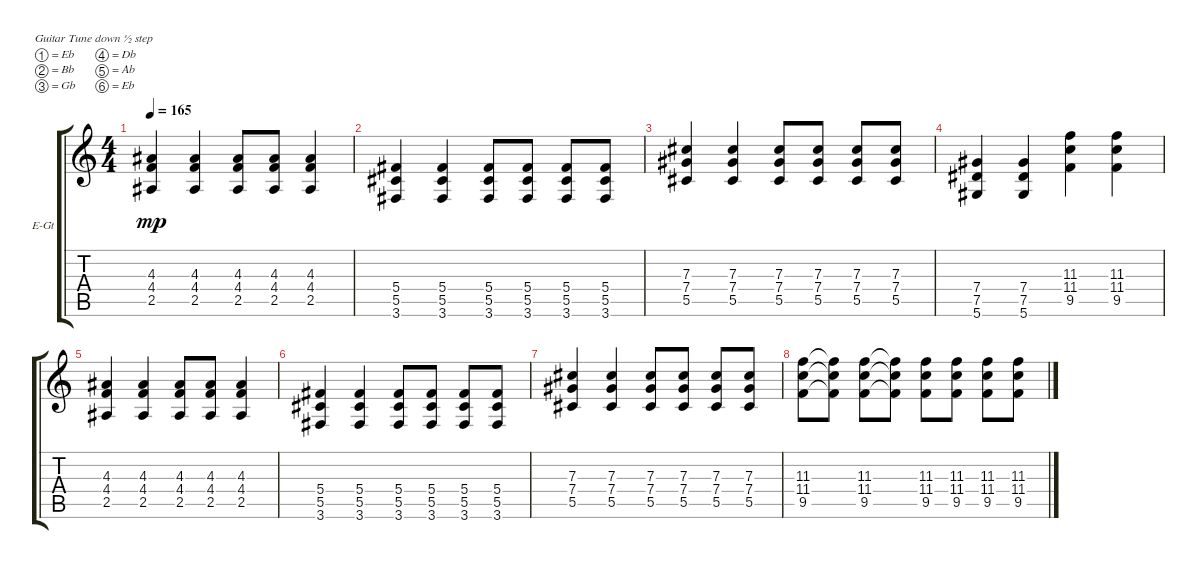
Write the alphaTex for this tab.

\defaultSystemsLayout 4
\bracketExtendMode groupsimilarinstruments
\firstSystemTrackNameOrientation horizontal
\otherSystemsTrackNameOrientation horizontal
\track ("Electric Guitar" "E-Gt") {instrument distortionguitar}
\staff {score tabs}
\tuning (Eb4 Bb3 Gb3 Db3 Ab2 Eb2)
\ts (4 4)
\tempo 165
\clef g2
\ks c
(2.5 4.4 4.3).4{dy mp instrument distortionguitar} (2.5 4.4 4.3).4 (2.5 4.4 4.3).8 (2.5 4.4 4.3).8 (2.5 4.4 4.3).4 |
(3.6 5.5 5.4).4 (3.6 5.5 5.4).4 (3.6 5.5 5.4).8 (3.6 5.5 5.4).8 (3.6 5.5 5.4).8 (3.6 5.5 5.4).8 |
(5.5 7.4 7.3).4 (5.5 7.4 7.3).4 (7.3 7.4 5.5).8 (7.3 7.4 5.5).8 (7.3 7.4 5.5).8 (7.3 7.4 5.5).8 |
(5.6 7.5 7.4).4 (5.6 7.5 7.4).4 (9.5 11.4 11.3).4 (9.5 11.3 11.4).4 |
(2.5 4.4 4.3).4 (2.5 4.4 4.3).4 (2.5 4.4 4.3).8 (2.5 4.4 4.3).8 (2.5 4.4 4.3).4 |
(3.6 5.5 5.4).4 (3.6 5.5 5.4).4 (3.6 5.5 5.4).8 (3.6 5.5 5.4).8 (3.6 5.5 5.4).8 (3.6 5.5 5.4).8 |
(5.5 7.4 7.3).4 (5.5 7.4 7.3).4 (7.3 7.4 5.5).8 (7.3 7.4 5.5).8 (7.3 7.4 5.5).8 (7.3 7.4 5.5).8 |
(9.5 11.4 11.3).8 (9.5{t} 11.4{t} 11.3{t}).8 (9.5 11.4 11.3).8 (9.5{t} 11.4{t} 11.3{t}).8 (9.5 11.4 11.3).8 (9.5 11.4 11.3).8 (9.5 11.4 11.3).8 (9.5 11.4 11.3).8
